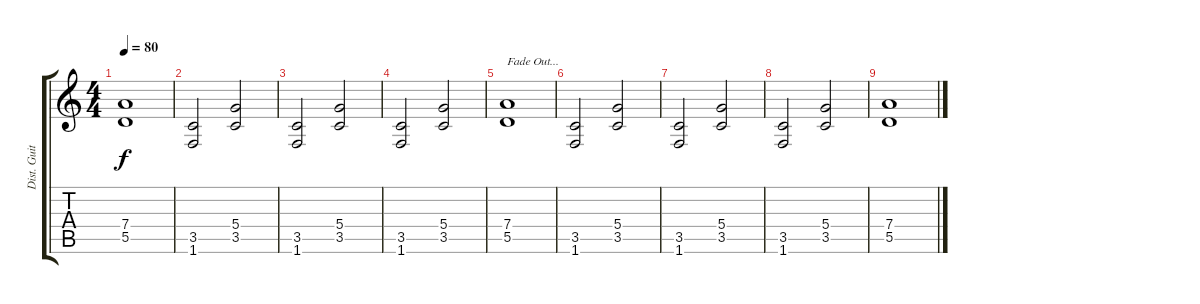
\track ("Dist. Guitar 1" "Dist. Guit") {instrument distortionguitar}
\staff {score tabs}
\tuning (E4 B3 G3 D3 A2 E2) {hide}
\ts (4 4)
\tempo 80
\clef g2
\ks c
(7.4 5.5).1{dy f} |
(3.5 1.6).2 (5.4 3.5).2 |
(3.5 1.6).2 (5.4 3.5).2 |
(3.5 1.6).2 (5.4 3.5).2 |
(7.4 5.5).1{txt "Fade Out..."} |
(3.5 1.6).2 (5.4 3.5).2 |
(3.5 1.6).2 (5.4 3.5).2 |
(3.5 1.6).2 (5.4 3.5).2 |
(7.4 5.5).1
